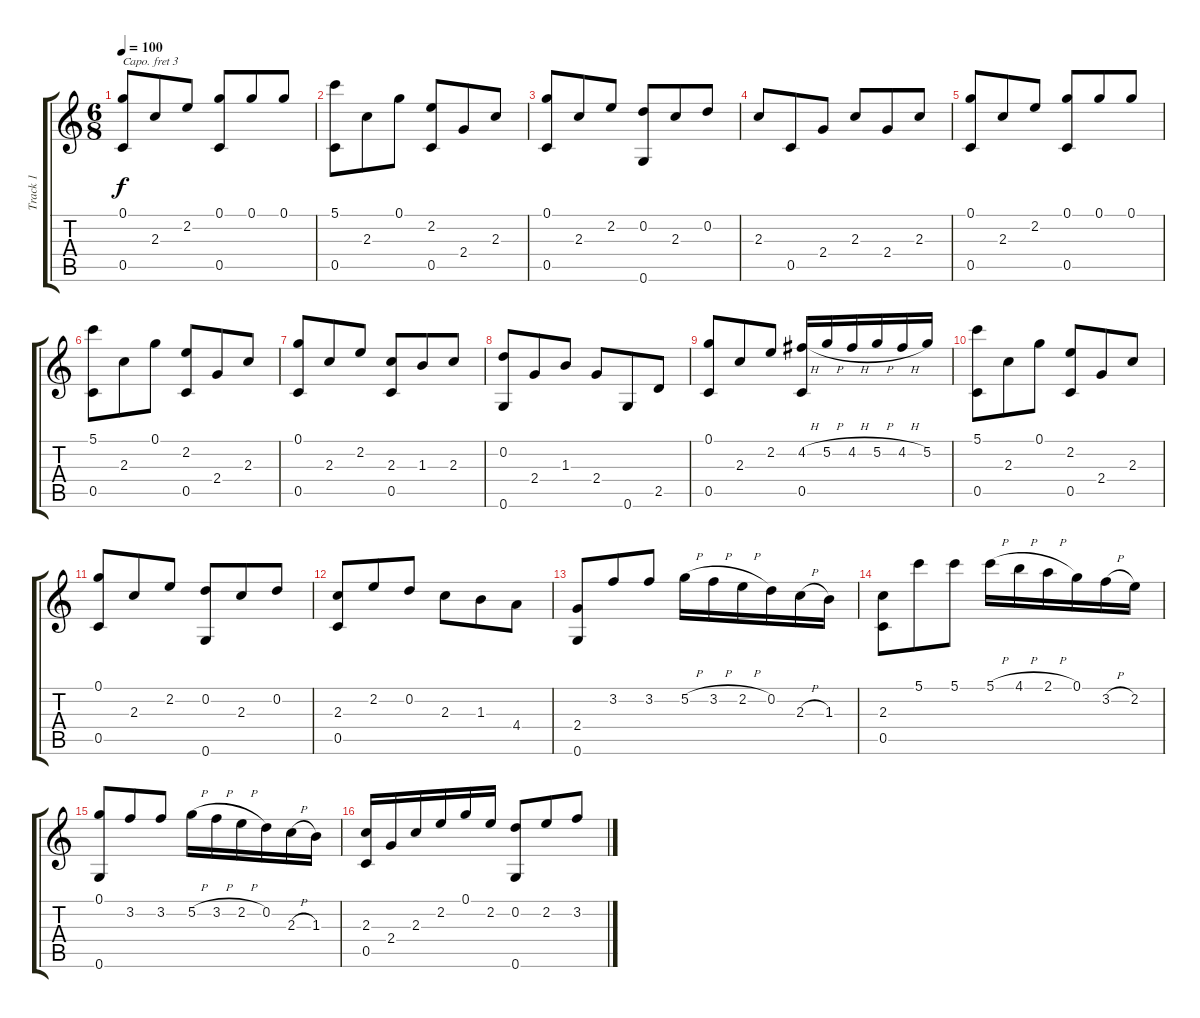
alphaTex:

\track ("Track 1" "Track 1") {instrument acousticguitarsteel}
\staff {score tabs}
\capo 3
\tuning (E4 B3 G3 D3 A2 E2) {hide}
\ts (6 8)
\tempo 100
\clef g2
\ks c
(0.1 0.5).8{dy f} 2.3.8 2.2.8 (0.1 0.5).8 0.1.8 0.1.8 |
(5.1 0.5).8 2.3.8 0.1.8 (2.2 0.5).8 2.4.8 2.3.8 |
(0.1 0.5).8 2.3.8 2.2.8 (0.2 0.6).8 2.3.8 0.2.8 |
2.3.8 0.5.8 2.4.8 2.3.8 2.4.8 2.3.8 |
(0.1 0.5).8 2.3.8 2.2.8 (0.1 0.5).8 0.1.8 0.1.8 |
(5.1 0.5).8 2.3.8 0.1.8 (2.2 0.5).8 2.4.8 2.3.8 |
(0.1 0.5).8 2.3.8 2.2.8 (2.3 0.5).8 1.3.8 2.3.8 |
(0.2 0.6).8 2.4.8 1.3.8 2.4.8 0.6.8 2.5.8 |
(0.1 0.5).8 2.3.8 2.2.8 (4.2{h} 0.5).16 5.2{h}.16 4.2{h}.16 5.2{h}.16 4.2{h}.16 5.2.16 |
(5.1 0.5).8 2.3.8 0.1.8 (2.2 0.5).8 2.4.8 2.3.8 |
(0.1 0.5).8 2.3.8 2.2.8 (0.2 0.6).8 2.3.8 0.2.8 |
(2.3 0.5).8 2.2.8 0.2.8 2.3.8 1.3.8 4.4.8 |
(2.4 0.6).8 3.2.8 3.2.8 5.2{h}.16 3.2{h}.16 2.2{h}.16 0.2.16 2.3{h}.16 1.3.16 |
(2.3 0.5).8 5.1.8 5.1.8 5.1{h}.16 4.1{h}.16 2.1{h}.16 0.1.16 3.2{h}.16 2.2.16 |
(0.1 0.6).8 3.2.8 3.2.8 5.2{h}.16 3.2{h}.16 2.2{h}.16 0.2.16 2.3{h}.16 1.3.16 |
(2.3 0.5).16 2.4.16 2.3.16 2.2.16 0.1.16 2.2.16 (0.2 0.6).8 2.2.8 3.2.8
